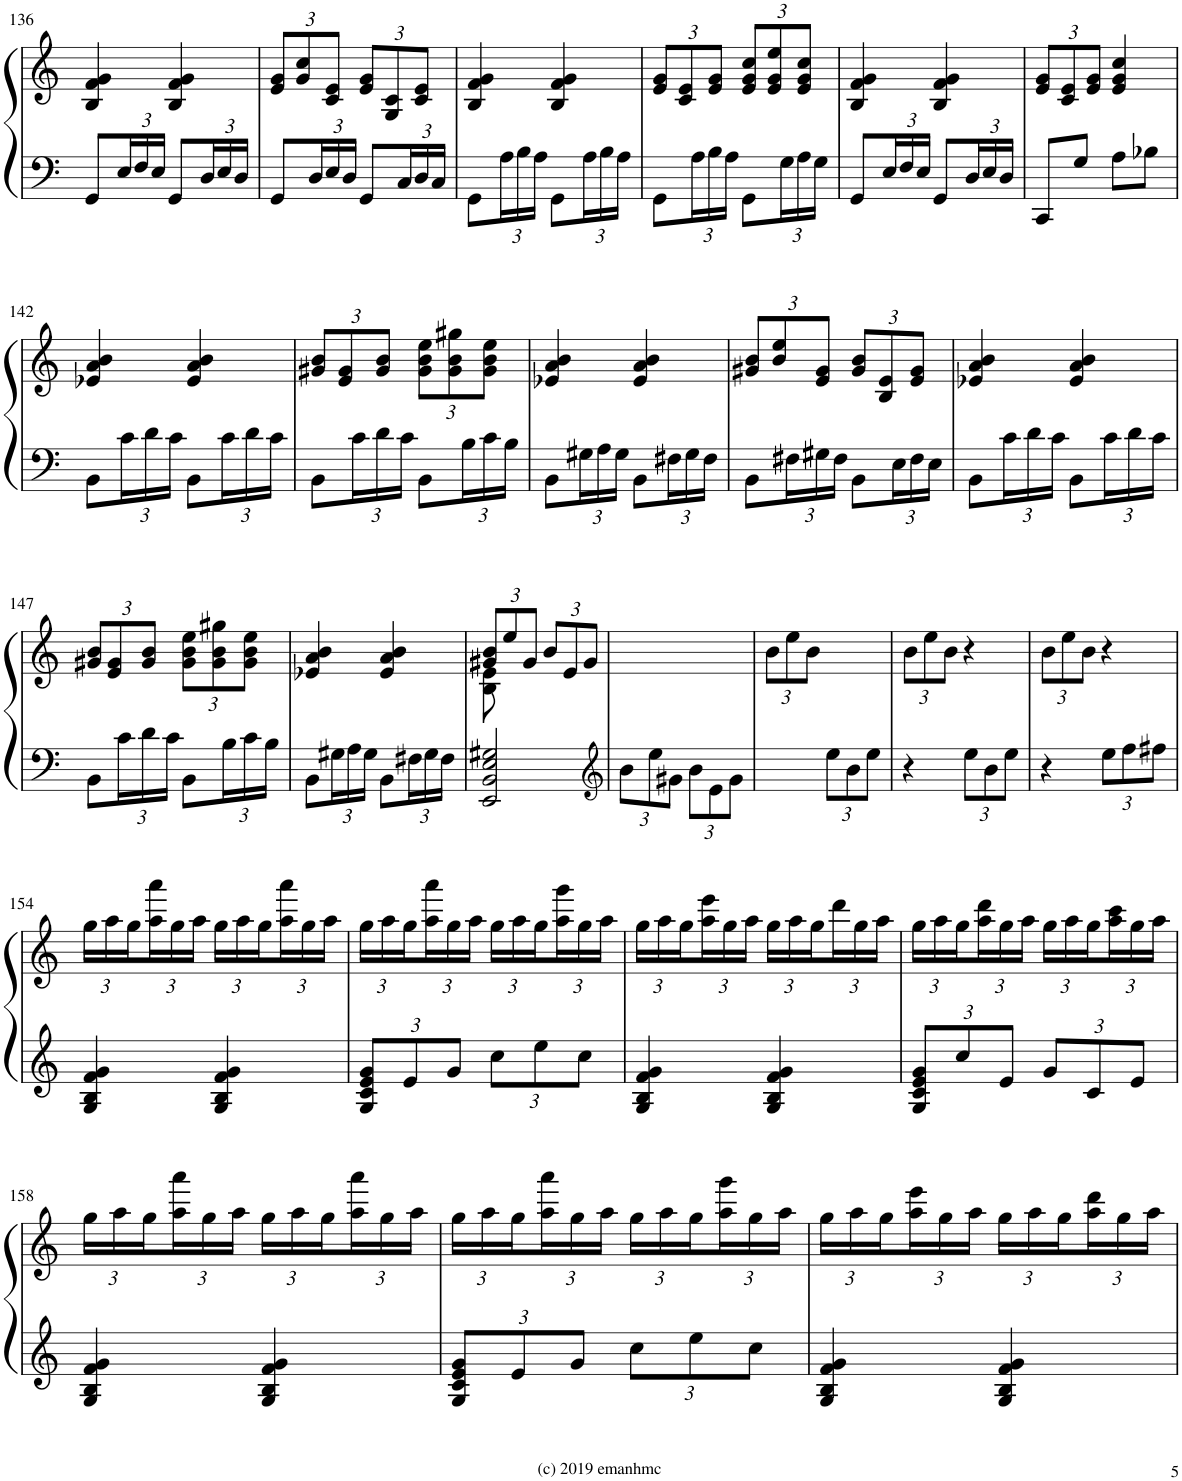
**kern	**kern
*part1	*part1
*staff2	*staff1
*I"Piano	*
*I'Pno.	*
!!LO:PB:g=z
*clefF4	*clefG2
*k[]	*k[]
*M2/4	*M2/4
=136	=136
8GG/L	4B/ 4f/ 4g/
*Xbrackettup	*
24E/L	.
24F/	.
24E/JJ	.
8GG/L	4B/ 4f/ 4g/
24D/L	.
24E/	.
24D/JJ	.
=137	=137
*	*Xbrackettup
8GG/L	12e/ 12g/L
.	12g/ 12cc/
24D/L	.
24E/	12c/ 12e/J
24D/JJ	.
8GG/L	12e/ 12g/L
.	12G/ 12c/
24C/L	.
24D/	12c/ 12e/J
24C/JJ	.
=138	=138
8GG\L	4B/ 4f/ 4g/
24A\L	.
24B\	.
24A\JJ	.
8GG\L	4B/ 4f/ 4g/
24A\L	.
24B\	.
24A\JJ	.
=139	=139
8GG\L	12e/ 12g/L
.	12c/ 12e/
24A\L	.
24B\	12e/ 12g/J
24A\JJ	.
8GG\L	12e/ 12g/ 12cc/L
.	12e/ 12g/ 12ee/
24G\L	.
24A\	12e/ 12g/ 12cc/J
24G\JJ	.
=140	=140
8GG/L	4B/ 4f/ 4g/
24E/L	.
24F/	.
24E/JJ	.
8GG/L	4B/ 4f/ 4g/
24D/L	.
24E/	.
24D/JJ	.
=141	=141
8CC/L	12e/ 12g/L
.	12c/ 12e/
8G/J	.
.	12e/ 12g/J
8A\L	4e/ 4g/ 4cc/
8B-X\J	.
!!LO:LB:g=z
=142	=142
8BB\L	4e-X/ 4a/ 4b/
24c\L	.
24d\	.
24c\JJ	.
8BB\L	4e-/ 4a/ 4b/
24c\L	.
24d\	.
24c\JJ	.
=143	=143
8BB\L	12g#X/ 12b/L
.	12e/ 12g#/
24c\L	.
24d\	12g#/ 12b/J
24c\JJ	.
8BB\L	12g#\ 12b\ 12ee\L
.	12g#\ 12b\ 12gg#X\
24B\L	.
24c\	12g#\ 12b\ 12ee\J
24B\JJ	.
=144	=144
8BB\L	4e-X/ 4a/ 4b/
24G#X\L	.
24A\	.
24G#\JJ	.
8BB\L	4e-/ 4a/ 4b/
24F#X\L	.
24G#\	.
24F#\JJ	.
=145	=145
8BB\L	12g#X/ 12b/L
.	12b/ 12ee/
24F#X\L	.
24G#X\	12e/ 12g#/J
24F#\JJ	.
8BB\L	12g#/ 12b/L
.	12B/ 12e/
24E\L	.
24F#\	12e/ 12g#/J
24E\JJ	.
=146	=146
8BB\L	4e-X/ 4a/ 4b/
24c\L	.
24d\	.
24c\JJ	.
8BB\L	4e-/ 4a/ 4b/
24c\L	.
24d\	.
24c\JJ	.
!!LO:LB:g=z
=147	=147
8BB\L	12g#X/ 12b/L
.	12e/ 12g#/
24c\L	.
24d\	12g#/ 12b/J
24c\JJ	.
8BB\L	12g#\ 12b\ 12ee\L
.	12g#\ 12b\ 12gg#X\
24B\L	.
24c\	12g#\ 12b\ 12ee\J
24B\JJ	.
=148	=148
8BB\L	4e-X/ 4a/ 4b/
24G#X\L	.
24A\	.
24G#\JJ	.
8BB\L	4e-/ 4a/ 4b/
24F#X\L	.
24G#\	.
24F#\JJ	.
=149	=149
*	*^
[2EE/ [2BB/ [2E/ [2G#X/	12g#X/ 12b/L	8B\ 8e\
.	12ee/	.
.	.	4.ryy
.	12g#/J	.
.	12b/L	.
.	12e/	.
.	12g#/J	.
*	*v	*v
=150	=150
*clefG2	*
*^	*
12b\L	2EE_ 2BB_ 2E_ 2G#_	2ryy
12ee\	.	.
12g#X\J	.	.
12b\L	.	.
12e\	.	.
12g#\J	.	.
=151	=151	=151
4ryy	2EE] 2BB] 2E] 2G#]	12b\L
.	.	12ee\
.	.	12b\J
12ee\L	.	4ryy
12b\	.	.
12ee\J	.	.
*v	*v	*
=152	=152
4r	12b\L
.	12ee\
.	12b\J
12ee\L	4r
12b\	.
12ee\J	.
=153	=153
4r	12b\L
.	12ee\
.	12b\J
12ee\L	4r
12ff\	.
12ff#X\J	.
!!LO:LB:g=z
=154	=154
4G/ 4B/ 4f/ 4g/	24gg\LL
.	24aa\
.	24gg\
.	24aa\ 24aaa\
.	24gg\
.	24aa\JJ
4G/ 4B/ 4f/ 4g/	24gg\LL
.	24aa\
.	24gg\
.	24aa\ 24aaa\
.	24gg\
.	24aa\JJ
=155	=155
12G/ 12c/ 12e/ 12g/L	24gg\LL
.	24aa\
12e/	24gg\
.	24aa\ 24aaa\
12g/J	24gg\
.	24aa\JJ
12cc\L	24gg\LL
.	24aa\
12ee\	24gg\
.	24aa\ 24ggg\
12cc\J	24gg\
.	24aa\JJ
=156	=156
4G/ 4B/ 4f/ 4g/	24gg\LL
.	24aa\
.	24gg\
.	24aa\ 24eee\
.	24gg\
.	24aa\JJ
4G/ 4B/ 4f/ 4g/	24gg\LL
.	24aa\
.	24gg\
.	24ddd\
.	24gg\
.	24aa\JJ
=157	=157
12G/ 12c/ 12e/ 12g/L	24gg\LL
.	24aa\
12cc/	24gg\
.	24aa\ 24ddd\
12e/J	24gg\
.	24aa\JJ
12g/L	24gg\LL
.	24aa\
12c/	24gg\
.	24aa\ 24ccc\
12e/J	24gg\
.	24aa\JJ
!!LO:LB:g=z
=158	=158
4G/ 4B/ 4f/ 4g/	24gg\LL
.	24aa\
.	24gg\
.	24aa\ 24aaa\
.	24gg\
.	24aa\JJ
4G/ 4B/ 4f/ 4g/	24gg\LL
.	24aa\
.	24gg\
.	24aa\ 24aaa\
.	24gg\
.	24aa\JJ
=159	=159
12G/ 12c/ 12e/ 12g/L	24gg\LL
.	24aa\
12e/	24gg\
.	24aa\ 24aaa\
12g/J	24gg\
.	24aa\JJ
12cc\L	24gg\LL
.	24aa\
12ee\	24gg\
.	24aa\ 24ggg\
12cc\J	24gg\
.	24aa\JJ
=160	=160
4G/ 4B/ 4f/ 4g/	24gg\LL
.	24aa\
.	24gg\
.	24aa\ 24eee\
.	24gg\
.	24aa\JJ
4G/ 4B/ 4f/ 4g/	24gg\LL
.	24aa\
.	24gg\
.	24aa\ 24ddd\
.	24gg\
.	24aa\JJ
=	=
*-	*-
